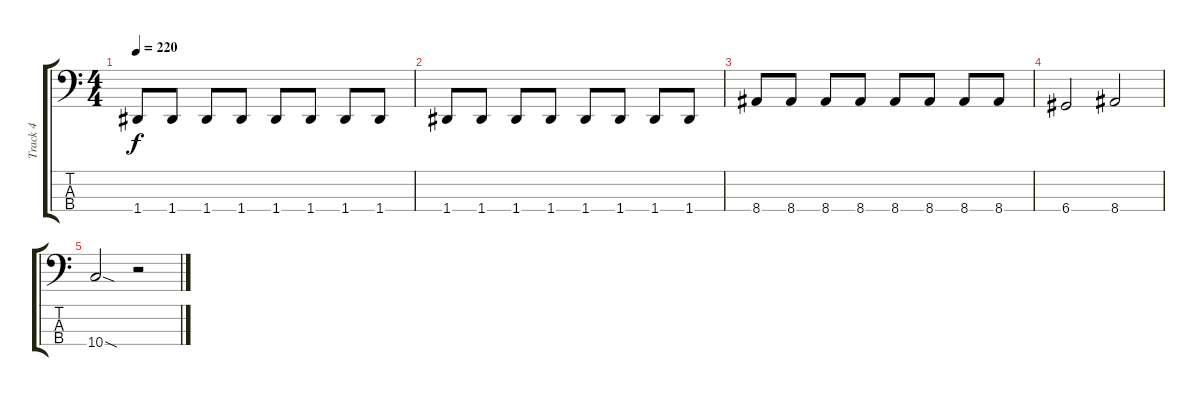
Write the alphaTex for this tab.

\track ("Track 4" "Track 4") {instrument electricbassfinger}
\staff {score tabs}
\tuning (G2 D2 A1 D1) {hide}
\ts (4 4)
\tempo 220
\clef f4
\ks c
1.4.8{dy f} 1.4.8 1.4.8 1.4.8 1.4.8 1.4.8 1.4.8 1.4.8 |
1.4.8 1.4.8 1.4.8 1.4.8 1.4.8 1.4.8 1.4.8 1.4.8 |
8.4.8 8.4.8 8.4.8 8.4.8 8.4.8 8.4.8 8.4.8 8.4.8 |
6.4.2 8.4.2 |
10.4{sod}.2 r.2
